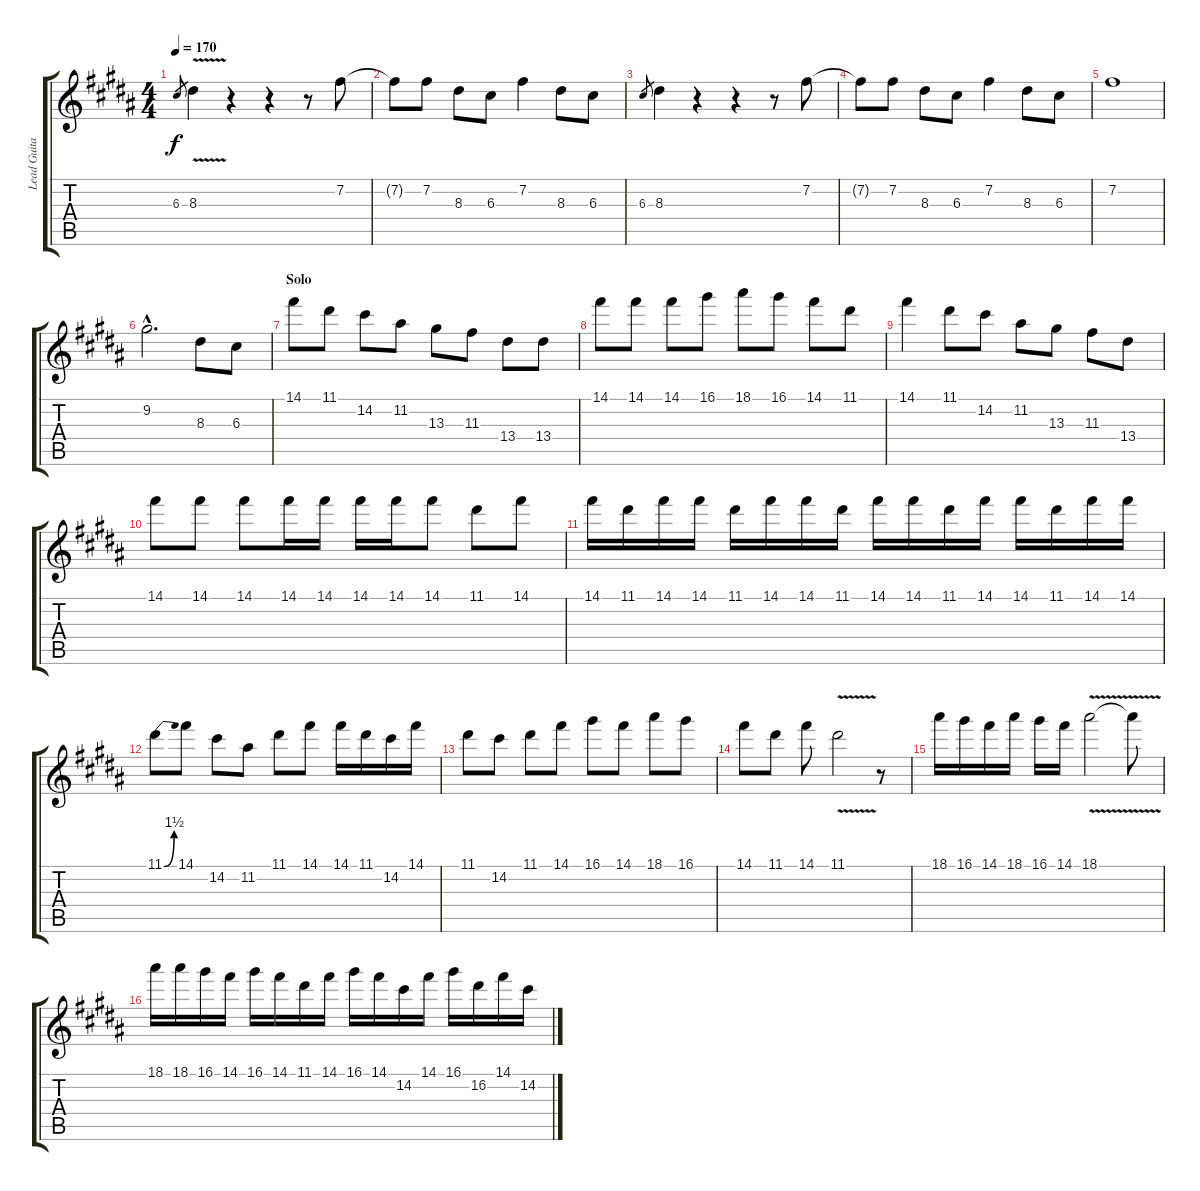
\track ("Lead Guitar" "Lead Guita") {instrument distortionguitar}
\staff {score tabs}
\tuning (E4 B3 G3 D3 A2 E2) {hide}
\ts (4 4)
\tempo 170
\clef g2
\ks b
6.3.8{gr dy f} 8.3{v}.4 r.4 r.4 r.8 7.2.8 |
7.2{t}.8 7.2.8 8.3.8 6.3.8 7.2.4 8.3.8 6.3.8 |
6.3.8{gr} 8.3.4 r.4 r.4 r.8 7.2.8 |
7.2{t}.8 7.2.8 8.3.8 6.3.8 7.2.4 8.3.8 6.3.8 |
7.2.1 |
9.2{hac}.2{d} 8.3.8 6.3.8 |
\section ("" "Solo")
14.1.8 11.1.8 14.2.8 11.2.8 13.3.8 11.3.8 13.4.8 13.4.8 |
14.1.8 14.1.8 14.1.8 16.1.8 18.1.8 16.1.8 14.1.8 11.1.8 |
14.1.4 11.1.8 14.2.8 11.2.8 13.3.8 11.3.8 13.4.8 |
14.1.8 14.1.8 14.1.8 14.1.16 14.1.16 14.1.16 14.1.16 14.1.8 11.1.8 14.1.8 |
14.1.16 11.1.16 14.1.16 14.1.16 11.1.16 14.1.16 14.1.16 11.1.16 14.1.16 14.1.16 11.1.16 14.1.16 14.1.16 11.1.16 14.1.16 14.1.16 |
11.1{be (bend 0 0 60 6)}.8 14.1.8 14.2.8 11.2.8 11.1.8 14.1.8 14.1.16 11.1.16 14.2.16 14.1.16 |
11.1.8 14.2.8 11.1.8 14.1.8 16.1.8 14.1.8 18.1.8 16.1.8 |
14.1.8 11.1.8 14.1.8 11.1{v}.2 r.8 |
18.1.16 16.1.16 14.1.16 18.1.16 16.1.16 14.1.16 18.1{v}.2 18.1{t}.8 |
18.1.16 18.1.16 16.1.16 14.1.16 16.1.16 14.1.16 11.1.16 14.1.16 16.1.16 14.1.16 14.2.16 14.1.16 16.1.16 16.2.16 14.1.16 14.2.16
